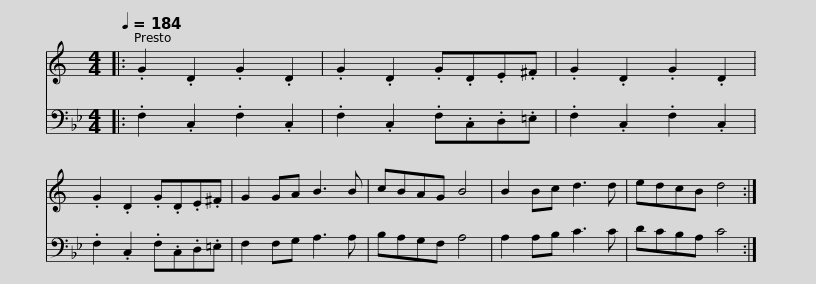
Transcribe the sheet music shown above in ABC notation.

X:1
%%score 1 2
L:1/8
Q:1/4=184
M:4/4
I:linebreak $
K:Bb
V:1 treble transpose=-2
V:2 bass
V:1
[K:C]|: .G2 .D2 .G2 .D2 | .G2 .D2 .G.D.E.^F | .G2 .D2 .G2 .D2 | .G2 .D2 .G.D.E.^F | G2 GA B3 B | %5
 cBAG B4 |$ B2 Bc d3 d | edcB d4 :| %8
V:2
|: .F,2 .C,2 .F,2 .C,2 | .F,2 .C,2 .F,.C,.D,.=E, | .F,2 .C,2 .F,2 .C,2 | .F,2 .C,2 .F,.C,.D,.=E, | F,2 F,G, A,3 A, | %5
 B,A,G,F, A,4 |$ A,2 A,B, C3 C | DCB,A, C4 :| %8
